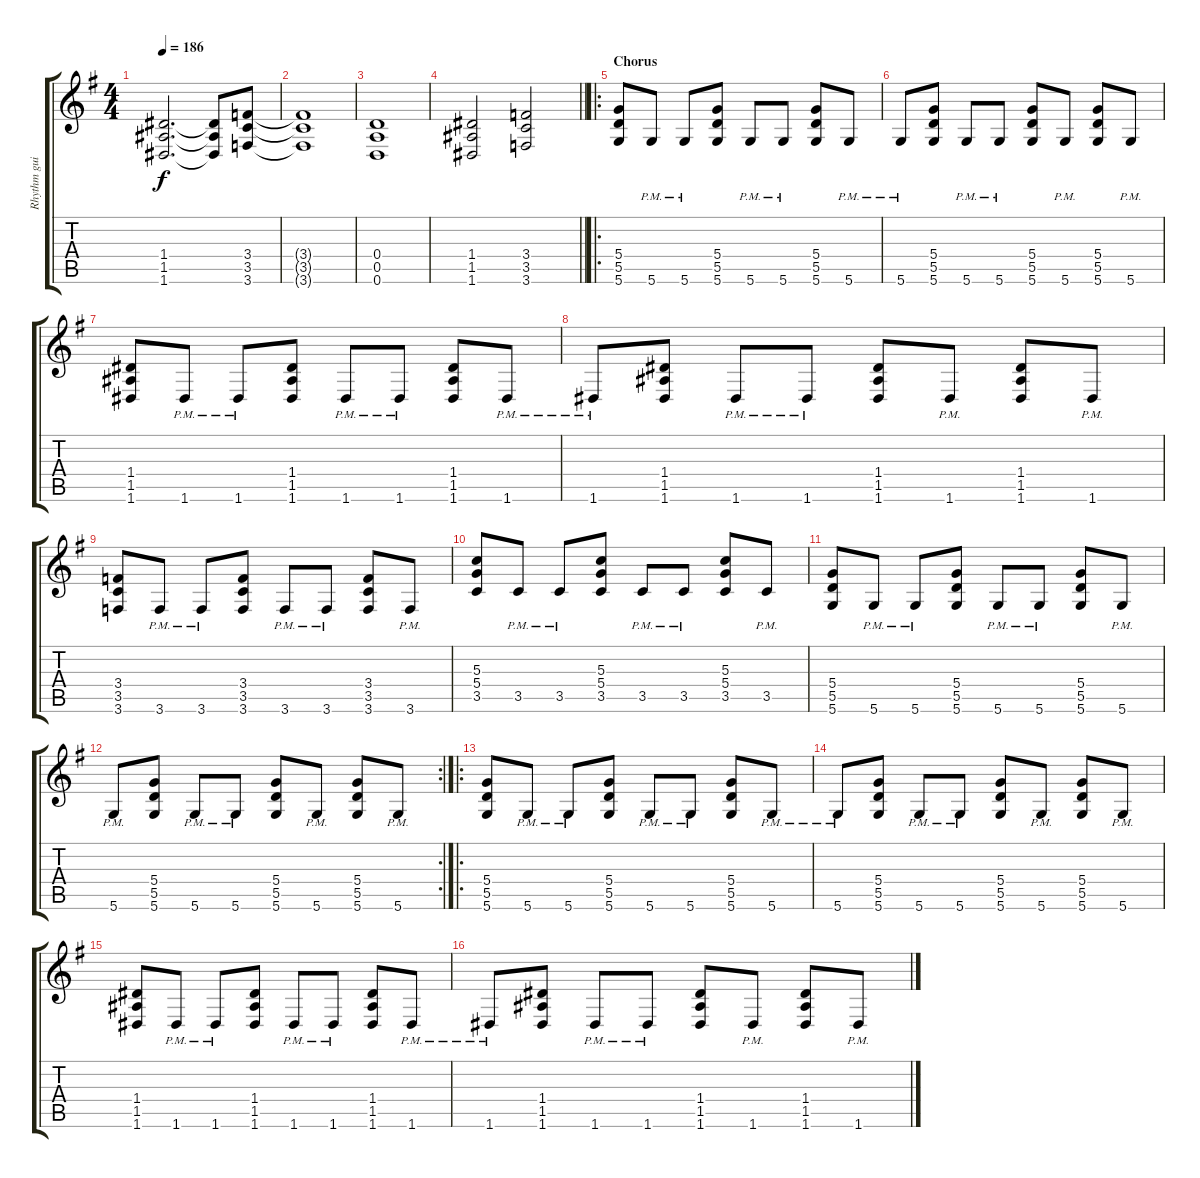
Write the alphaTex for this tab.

\track ("Rhythm guitar" "Rhythm gui") {instrument overdrivenguitar}
\staff {score tabs}
\tuning (E4 B3 G3 D3 A2 D2) {hide}
\ts (4 4)
\tempo 186
\clef g2
\ks g
(1.4{t} 1.5{t} 1.6{t}).2{d dy f} (1.4{t} 1.5{t} 1.6{t}).8 (3.4 3.5 3.6).8 |
(3.4{t} 3.5{t} 3.6{t}).1 |
(0.4 0.5 0.6).1 |
\barLineRight lightlight
(1.4 1.5 1.6).2 (3.4 3.5 3.6).2 |
\ro
\section ("" "Chorus")
(5.4 5.5 5.6).8 5.6{pm}.8 5.6{pm}.8 (5.4 5.5 5.6).8 5.6{pm}.8 5.6{pm}.8 (5.4 5.5 5.6).8 5.6{pm}.8 |
5.6{pm}.8 (5.4 5.5 5.6).8 5.6{pm}.8 5.6{pm}.8 (5.4 5.5 5.6).8 5.6{pm}.8 (5.4 5.5 5.6).8 5.6{pm}.8 |
(1.4 1.5 1.6).8 1.6{pm}.8 1.6{pm}.8 (1.4 1.5 1.6).8 1.6{pm}.8 1.6{pm}.8 (1.4 1.5 1.6).8 1.6{pm}.8 |
1.6{pm}.8 (1.4 1.5 1.6).8 1.6{pm}.8 1.6{pm}.8 (1.4 1.5 1.6).8 1.6{pm}.8 (1.4 1.5 1.6).8 1.6{pm}.8 |
(3.4 3.5 3.6).8 3.6{pm}.8 3.6{pm}.8 (3.4 3.5 3.6).8 3.6{pm}.8 3.6{pm}.8 (3.4 3.5 3.6).8 3.6{pm}.8 |
(5.3 5.4 3.5).8 3.5{pm}.8 3.5{pm}.8 (5.3 5.4 3.5).8 3.5{pm}.8 3.5{pm}.8 (5.3 5.4 3.5).8 3.5{pm}.8 |
(5.4 5.5 5.6).8 5.6{pm}.8 5.6{pm}.8 (5.4 5.5 5.6).8 5.6{pm}.8 5.6{pm}.8 (5.4 5.5 5.6).8 5.6{pm}.8 |
\rc 2
5.6{pm}.8 (5.4 5.5 5.6).8 5.6{pm}.8 5.6{pm}.8 (5.4 5.5 5.6).8 5.6{pm}.8 (5.4 5.5 5.6).8 5.6{pm}.8 |
\ro
(5.4 5.5 5.6).8 5.6{pm}.8 5.6{pm}.8 (5.4 5.5 5.6).8 5.6{pm}.8 5.6{pm}.8 (5.4 5.5 5.6).8 5.6{pm}.8 |
5.6{pm}.8 (5.4 5.5 5.6).8 5.6{pm}.8 5.6{pm}.8 (5.4 5.5 5.6).8 5.6{pm}.8 (5.4 5.5 5.6).8 5.6{pm}.8 |
(1.4 1.5 1.6).8 1.6{pm}.8 1.6{pm}.8 (1.4 1.5 1.6).8 1.6{pm}.8 1.6{pm}.8 (1.4 1.5 1.6).8 1.6{pm}.8 |
1.6{pm}.8 (1.4 1.5 1.6).8 1.6{pm}.8 1.6{pm}.8 (1.4 1.5 1.6).8 1.6{pm}.8 (1.4 1.5 1.6).8 1.6{pm}.8
